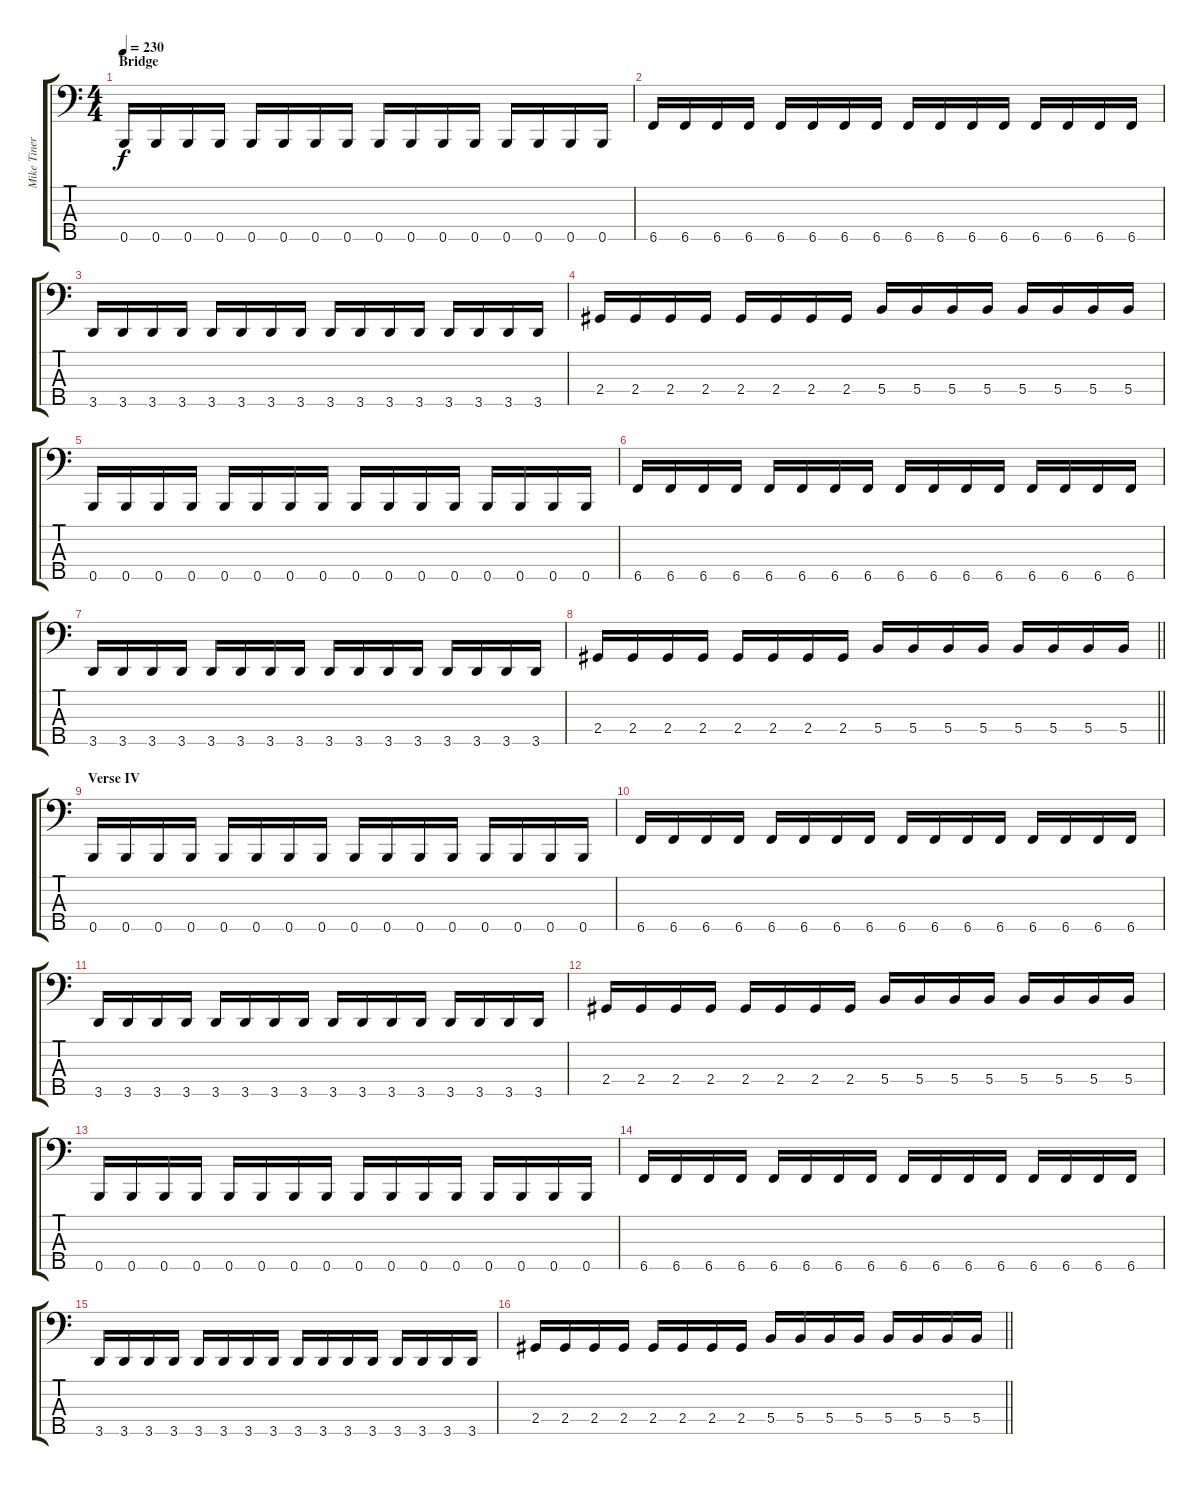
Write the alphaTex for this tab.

\track ("Mike Tiner" "Mike Tiner") {instrument electricbasspick}
\staff {score tabs}
\tuning (Ab2 E2 B1 Gb1 B0) {hide}
\ts (4 4)
\section ("" "Bridge")
\tempo 230
\clef f4
\ks c
0.5.16{dy f} 0.5.16 0.5.16 0.5.16 0.5.16 0.5.16 0.5.16 0.5.16 0.5.16 0.5.16 0.5.16 0.5.16 0.5.16 0.5.16 0.5.16 0.5.16 |
6.5.16 6.5.16 6.5.16 6.5.16 6.5.16 6.5.16 6.5.16 6.5.16 6.5.16 6.5.16 6.5.16 6.5.16 6.5.16 6.5.16 6.5.16 6.5.16 |
3.5.16 3.5.16 3.5.16 3.5.16 3.5.16 3.5.16 3.5.16 3.5.16 3.5.16 3.5.16 3.5.16 3.5.16 3.5.16 3.5.16 3.5.16 3.5.16 |
2.4.16 2.4.16 2.4.16 2.4.16 2.4.16 2.4.16 2.4.16 2.4.16 5.4.16 5.4.16 5.4.16 5.4.16 5.4.16 5.4.16 5.4.16 5.4.16 |
0.5.16 0.5.16 0.5.16 0.5.16 0.5.16 0.5.16 0.5.16 0.5.16 0.5.16 0.5.16 0.5.16 0.5.16 0.5.16 0.5.16 0.5.16 0.5.16 |
6.5.16 6.5.16 6.5.16 6.5.16 6.5.16 6.5.16 6.5.16 6.5.16 6.5.16 6.5.16 6.5.16 6.5.16 6.5.16 6.5.16 6.5.16 6.5.16 |
3.5.16 3.5.16 3.5.16 3.5.16 3.5.16 3.5.16 3.5.16 3.5.16 3.5.16 3.5.16 3.5.16 3.5.16 3.5.16 3.5.16 3.5.16 3.5.16 |
\barLineRight lightlight
2.4.16 2.4.16 2.4.16 2.4.16 2.4.16 2.4.16 2.4.16 2.4.16 5.4.16 5.4.16 5.4.16 5.4.16 5.4.16 5.4.16 5.4.16 5.4.16 |
\section ("" "Verse IV")
0.5.16 0.5.16 0.5.16 0.5.16 0.5.16 0.5.16 0.5.16 0.5.16 0.5.16 0.5.16 0.5.16 0.5.16 0.5.16 0.5.16 0.5.16 0.5.16 |
6.5.16 6.5.16 6.5.16 6.5.16 6.5.16 6.5.16 6.5.16 6.5.16 6.5.16 6.5.16 6.5.16 6.5.16 6.5.16 6.5.16 6.5.16 6.5.16 |
3.5.16 3.5.16 3.5.16 3.5.16 3.5.16 3.5.16 3.5.16 3.5.16 3.5.16 3.5.16 3.5.16 3.5.16 3.5.16 3.5.16 3.5.16 3.5.16 |
2.4.16 2.4.16 2.4.16 2.4.16 2.4.16 2.4.16 2.4.16 2.4.16 5.4.16 5.4.16 5.4.16 5.4.16 5.4.16 5.4.16 5.4.16 5.4.16 |
0.5.16 0.5.16 0.5.16 0.5.16 0.5.16 0.5.16 0.5.16 0.5.16 0.5.16 0.5.16 0.5.16 0.5.16 0.5.16 0.5.16 0.5.16 0.5.16 |
6.5.16 6.5.16 6.5.16 6.5.16 6.5.16 6.5.16 6.5.16 6.5.16 6.5.16 6.5.16 6.5.16 6.5.16 6.5.16 6.5.16 6.5.16 6.5.16 |
3.5.16 3.5.16 3.5.16 3.5.16 3.5.16 3.5.16 3.5.16 3.5.16 3.5.16 3.5.16 3.5.16 3.5.16 3.5.16 3.5.16 3.5.16 3.5.16 |
\barLineRight lightlight
2.4.16 2.4.16 2.4.16 2.4.16 2.4.16 2.4.16 2.4.16 2.4.16 5.4.16 5.4.16 5.4.16 5.4.16 5.4.16 5.4.16 5.4.16 5.4.16
